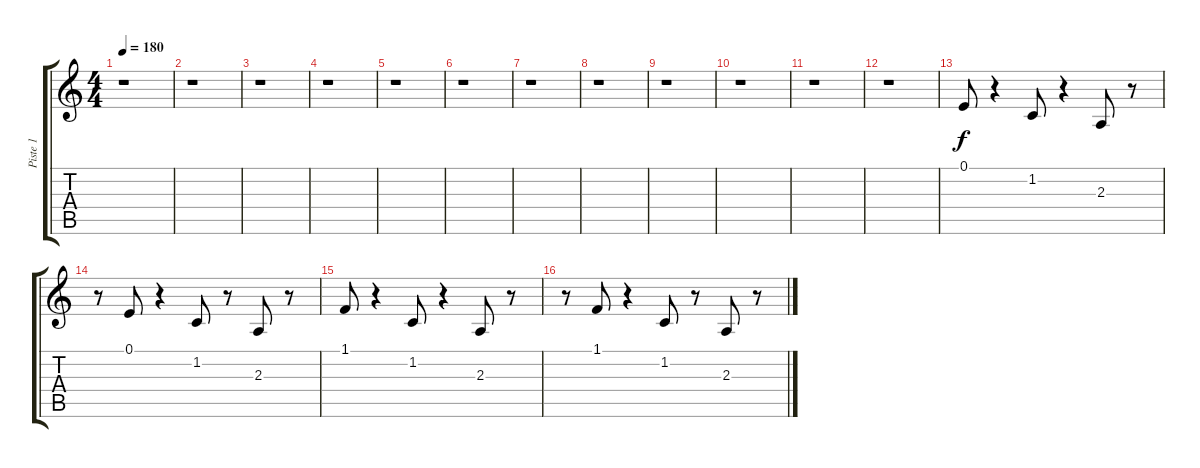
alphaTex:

\track ("Piste 1" "Piste 1") {instrument lead2sawtooth}
\staff {score tabs}
\tuning (E4 B3 G3 D3 A2 E2) {hide}
\ts (4 4)
\tempo 180
\clef g2
\ks c
r.1{dy f} |
r.1 |
r.1 |
r.1 |
r.1 |
r.1 |
r.1 |
r.1 |
r.1 |
r.1 |
r.1 |
r.1 |
0.1.8 r.4 1.2.8 r.4 2.3.8 r.8 |
r.8 0.1.8 r.4 1.2.8 r.8 2.3.8 r.8 |
1.1.8 r.4 1.2.8 r.4 2.3.8 r.8 |
r.8 1.1.8 r.4 1.2.8 r.8 2.3.8 r.8
